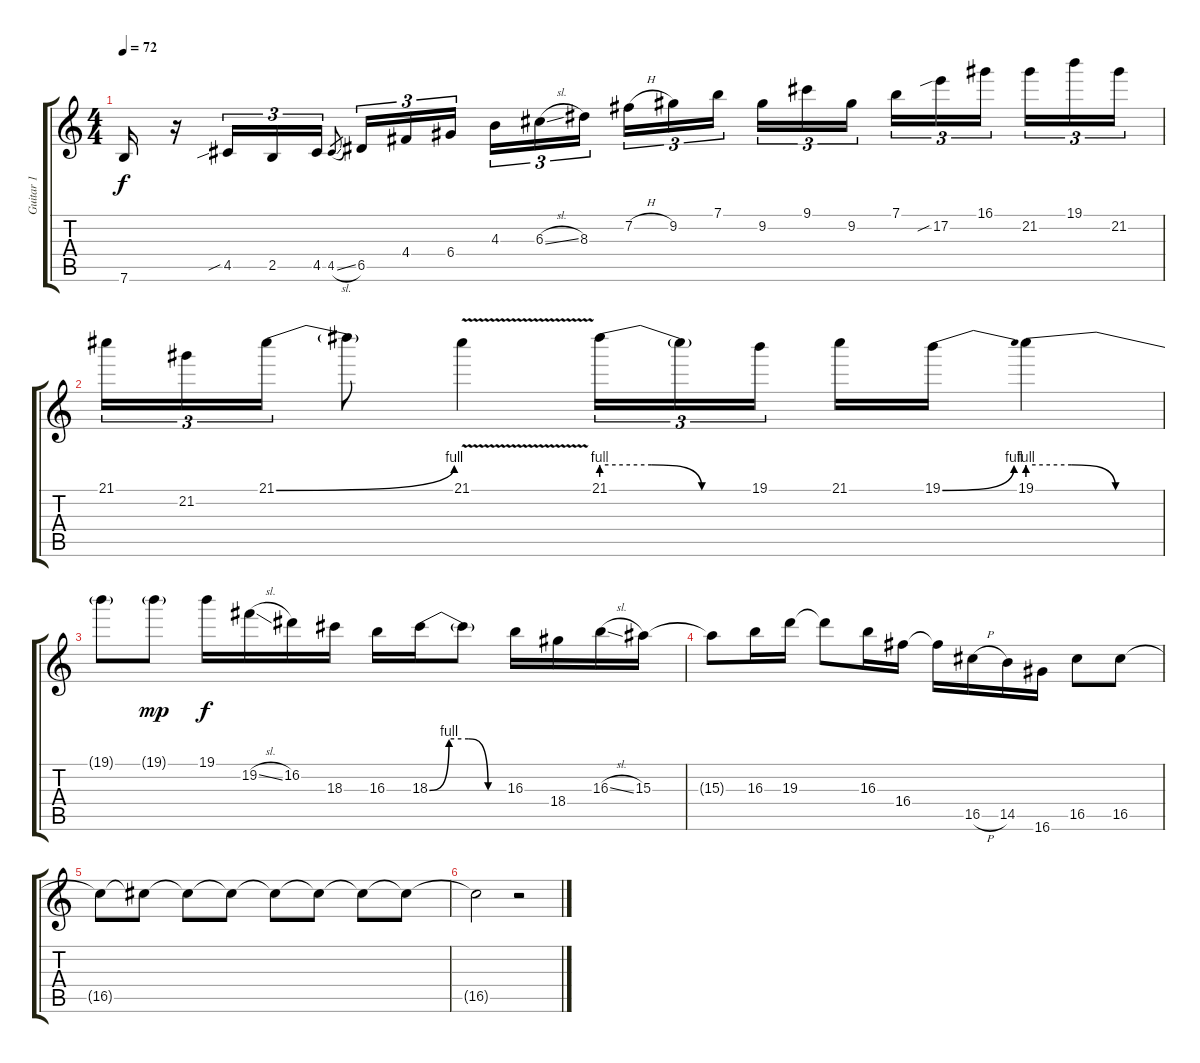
\track ("Guitar 1" "Guitar 1") {instrument distortionguitar}
\staff {score tabs}
\tuning (E4 B3 G3 D3 A2 E2) {hide}
\ts (4 4)
\tempo 72
\clef g2
\ks c
7.6.16{dy f} r.16 4.5{sib}.16{tu (3 2)} 2.5.16{tu (3 2)} 4.5.16{tu (3 2)} 4.5{sl}.8{gr} 6.5.16{tu (3 2)} 4.4.16{tu (3 2)} 6.4.16{tu (3 2)} 4.3.16{tu (3 2)} 6.3{sl}.16{tu (3 2)} 8.3.16{tu (3 2)} 7.2{h}.16{tu (3 2)} 9.2.16{tu (3 2)} 7.1.16{tu (3 2)} 9.2.16{tu (3 2)} 9.1.16{tu (3 2)} 9.2.16{tu (3 2)} 7.1.16{tu (3 2)} 17.2{sib}.16{tu (3 2)} 16.1.16{tu (3 2)} 21.2.16{tu (3 2)} 19.1.16{tu (3 2)} 21.2.16{tu (3 2)} |
21.1.16{tu (3 2)} 21.2.16{tu (3 2)} 21.1{be (bend 0 0 60 4)}.16{tu (3 2)} 21.1{t}.8 21.1{v}.4 21.1{be (custom 0 4 20 4 40 0 60 0)}.16{tu (3 2)} 21.1{t}.16{tu (3 2)} 19.1.16{tu (3 2)} 21.1.16 19.1{be (bend 0 0 60 4)}.16 19.1{be (custom 0 4 20 4 40 0 60 0)}.4 |
19.1{t}.8 19.1{g}.8{dy mp} 19.1.16{dy f} 19.2{sl}.16 16.2.16 18.3.16 16.3.16 18.3{be (custom 0 0 15 4 30 4 45 0 60 0)}.16 18.3{t}.8 16.3.16 18.4.16 16.3{sl}.16 15.3.16 |
15.3{t}.8 16.3.16 19.3.16 19.3{t}.8 16.3.16 16.4.16 16.4{t}.16 16.5{h}.16 14.5.16 16.6.16 16.5.8 16.5.8 |
16.5{t}.8{volume 14} 16.5{t}.8{volume 13} 16.5{t}.8{volume 12} 16.5{t}.8{volume 11} 16.5{t}.8{volume 10} 16.5{t}.8{volume 9} 16.5{t}.8{volume 7} 16.5{t}.8{volume 5} |
16.5{t}.2{volume 1} r.2
